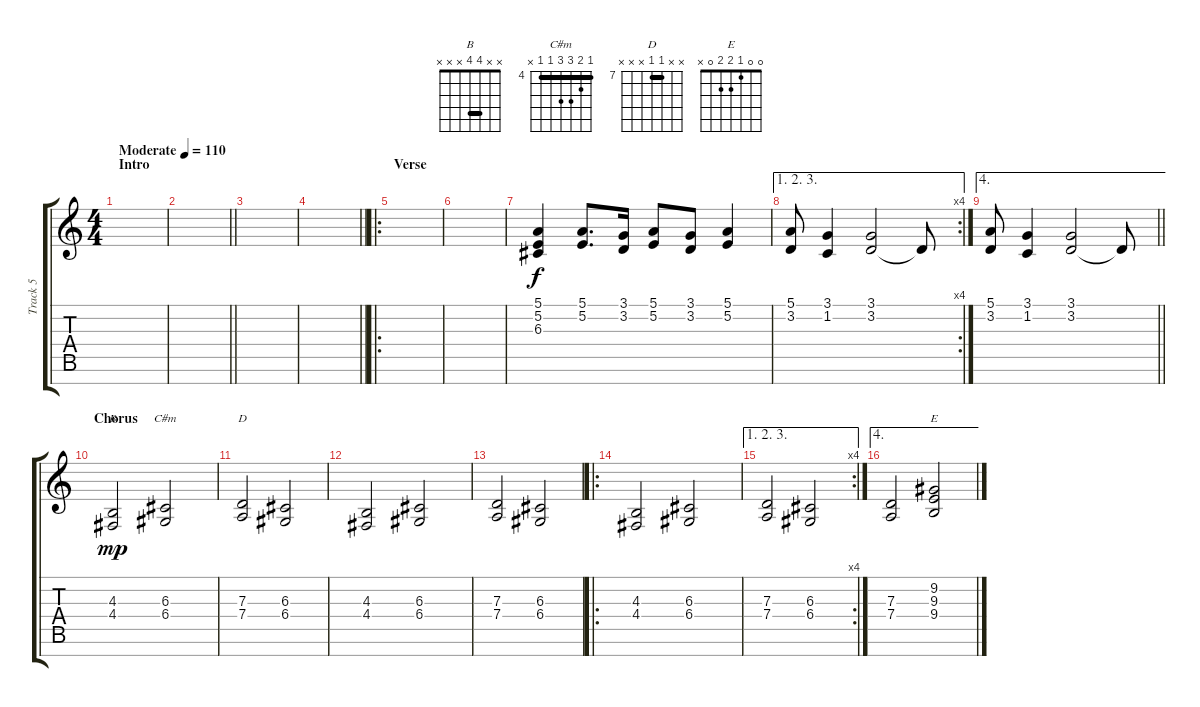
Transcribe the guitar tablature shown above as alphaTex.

\track ("Track 5" "Track 5") {instrument drawbarorgan}
\staff {score tabs}
\tuning (E4 B3 G3 D3 A2 E2 B1) {hide}
\chord ("B" x x 4 4 x x x) {barre 4}
\chord ("C#m" 4 5 6 6 4 4 x) {firstfret 4 barre 4}
\chord ("D" x x 7 7 x x x) {firstfret 7 barre 7}
\chord ("E" 0 0 1 2 2 0 x)
\ts (4 4)
\section ("" "Intro")
\tempo (110 "Moderate")
\clef g2
\ks c
|
\barLineRight lightlight
|
|
\barLineRight lightlight
|
\ro
\section ("" "Verse")
|
|
(5.1 5.2 6.3).4 (5.1 5.2).8{d} (3.1 3.2).16 (5.1 5.2).8 (3.1 3.2).8 (5.1 5.2).4 |
\ae (1 2 3)
\rc 4
(5.1 3.2).8 (3.1 1.2).4 (3.1 3.2).2 3.2{t}.8 |
\ae 4
\barLineRight lightlight
(5.1 3.2).8 (3.1 1.2).4 (3.1 3.2).2 3.2{t}.8 |
\section ("" "Chorus")
(4.3 4.4).2{ch "B" dy mp} (6.3 6.4).2{ch "C#m"} |
(7.3 7.4).2{ch "D"} (6.3 6.4).2 |
(4.3 4.4).2 (6.3 6.4).2 |
(7.3 7.4).2 (6.3 6.4).2 |
\ro
(4.3 4.4).2 (6.3 6.4).2 |
\ae (1 2 3)
\rc 4
(7.3 7.4).2 (6.3 6.4).2 |
\ae 4
(7.3 7.4).2 (9.2 9.3 9.4).2{ch "E"}
